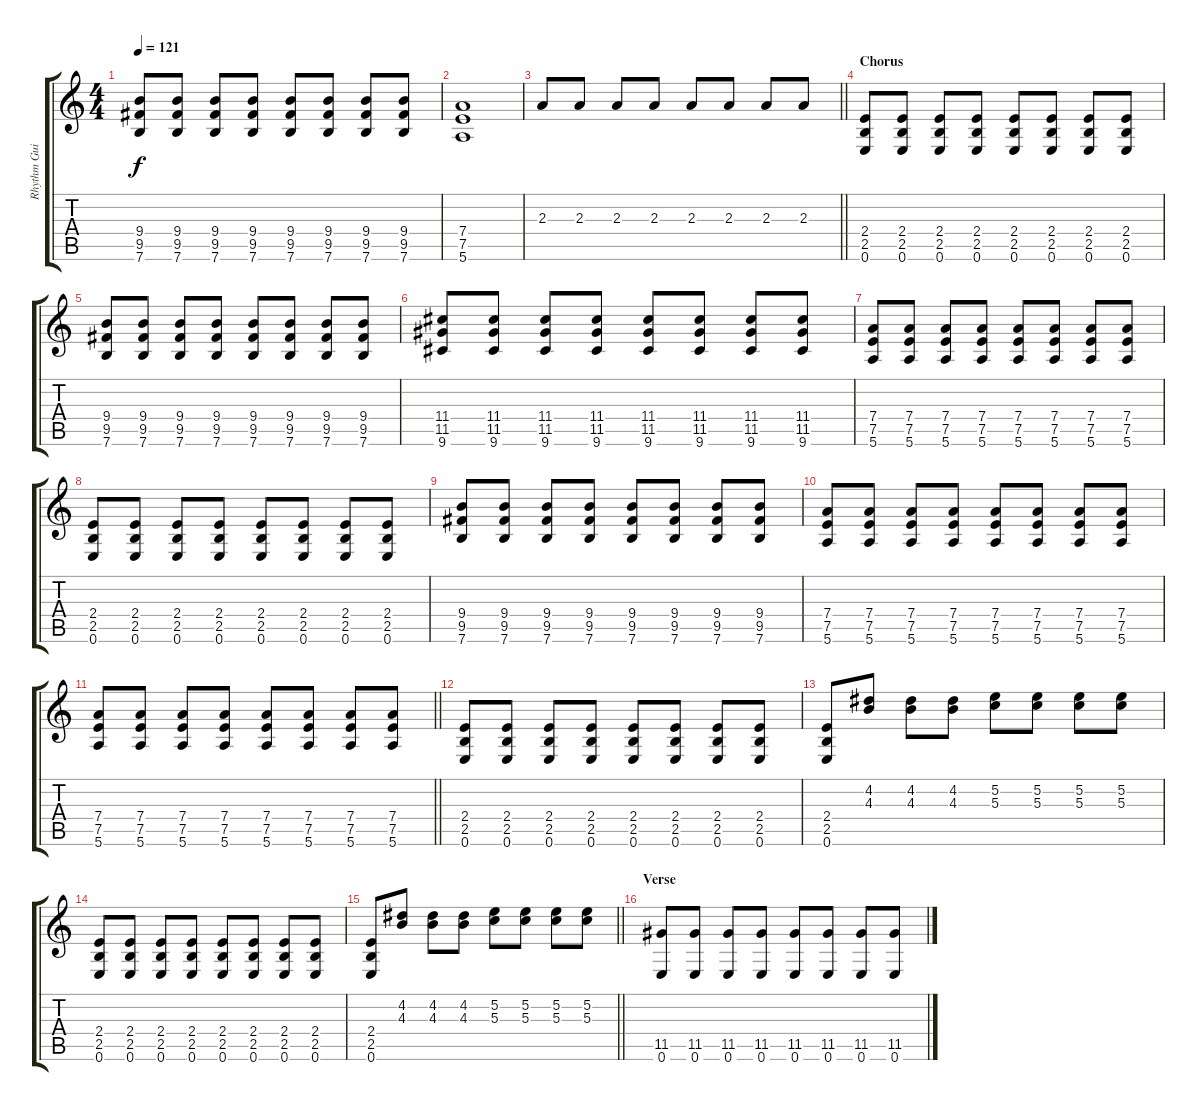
\track ("Rhythm Guitar" "Rhythm Gui") {instrument electricguitarclean}
\staff {score tabs}
\tuning (E4 B3 G3 D3 A2 E2) {hide}
\ts (4 4)
\tempo 121
\clef g2
\ks c
(9.4 9.5 7.6).8{dy f} (9.4 9.5 7.6).8 (9.4 9.5 7.6).8 (9.4 9.5 7.6).8 (9.4 9.5 7.6).8 (9.4 9.5 7.6).8 (9.4 9.5 7.6).8 (9.4 9.5 7.6).8 |
(7.4 7.5 5.6).1 |
\barLineRight lightlight
2.3.8 2.3.8 2.3.8 2.3.8 2.3.8 2.3.8 2.3.8 2.3.8 |
\section ("" "Chorus")
(2.4 2.5 0.6).8 (2.4 2.5 0.6).8 (2.4 2.5 0.6).8 (2.4 2.5 0.6).8 (2.4 2.5 0.6).8 (2.4 2.5 0.6).8 (2.4 2.5 0.6).8 (2.4 2.5 0.6).8 |
(9.4 9.5 7.6).8 (9.4 9.5 7.6).8 (9.4 9.5 7.6).8 (9.4 9.5 7.6).8 (9.4 9.5 7.6).8 (9.4 9.5 7.6).8 (9.4 9.5 7.6).8 (9.4 9.5 7.6).8 |
(11.4 11.5 9.6).8 (11.4 11.5 9.6).8 (11.4 11.5 9.6).8 (11.4 11.5 9.6).8 (11.4 11.5 9.6).8 (11.4 11.5 9.6).8 (11.4 11.5 9.6).8 (11.4 11.5 9.6).8 |
(7.4 7.5 5.6).8 (7.4 7.5 5.6).8 (7.4 7.5 5.6).8 (7.4 7.5 5.6).8 (7.4 7.5 5.6).8 (7.4 7.5 5.6).8 (7.4 7.5 5.6).8 (7.4 7.5 5.6).8 |
(2.4 2.5 0.6).8 (2.4 2.5 0.6).8 (2.4 2.5 0.6).8 (2.4 2.5 0.6).8 (2.4 2.5 0.6).8 (2.4 2.5 0.6).8 (2.4 2.5 0.6).8 (2.4 2.5 0.6).8 |
(9.4 9.5 7.6).8 (9.4 9.5 7.6).8 (9.4 9.5 7.6).8 (9.4 9.5 7.6).8 (9.4 9.5 7.6).8 (9.4 9.5 7.6).8 (9.4 9.5 7.6).8 (9.4 9.5 7.6).8 |
(7.4 7.5 5.6).8 (7.4 7.5 5.6).8 (7.4 7.5 5.6).8 (7.4 7.5 5.6).8 (7.4 7.5 5.6).8 (7.4 7.5 5.6).8 (7.4 7.5 5.6).8 (7.4 7.5 5.6).8 |
\barLineRight lightlight
(7.4 7.5 5.6).8 (7.4 7.5 5.6).8 (7.4 7.5 5.6).8 (7.4 7.5 5.6).8 (7.4 7.5 5.6).8 (7.4 7.5 5.6).8 (7.4 7.5 5.6).8 (7.4 7.5 5.6).8 |
(2.4 2.5 0.6).8 (2.4 2.5 0.6).8 (2.4 2.5 0.6).8 (2.4 2.5 0.6).8 (2.4 2.5 0.6).8 (2.4 2.5 0.6).8 (2.4 2.5 0.6).8 (2.4 2.5 0.6).8 |
(2.4 2.5 0.6).8 (4.2 4.3).8 (4.2 4.3).8 (4.2 4.3).8 (5.2 5.3).8 (5.2 5.3).8 (5.2 5.3).8 (5.2 5.3).8 |
(2.4 2.5 0.6).8 (2.4 2.5 0.6).8 (2.4 2.5 0.6).8 (2.4 2.5 0.6).8 (2.4 2.5 0.6).8 (2.4 2.5 0.6).8 (2.4 2.5 0.6).8 (2.4 2.5 0.6).8 |
\barLineRight lightlight
(2.4 2.5 0.6).8 (4.2 4.3).8 (4.2 4.3).8 (4.2 4.3).8 (5.2 5.3).8 (5.2 5.3).8 (5.2 5.3).8 (5.2 5.3).8 |
\section ("" "Verse")
(11.5 0.6).8{instrument electricguitarclean} (11.5 0.6).8 (11.5 0.6).8 (11.5 0.6).8 (11.5 0.6).8 (11.5 0.6).8 (11.5 0.6).8 (11.5 0.6).8
